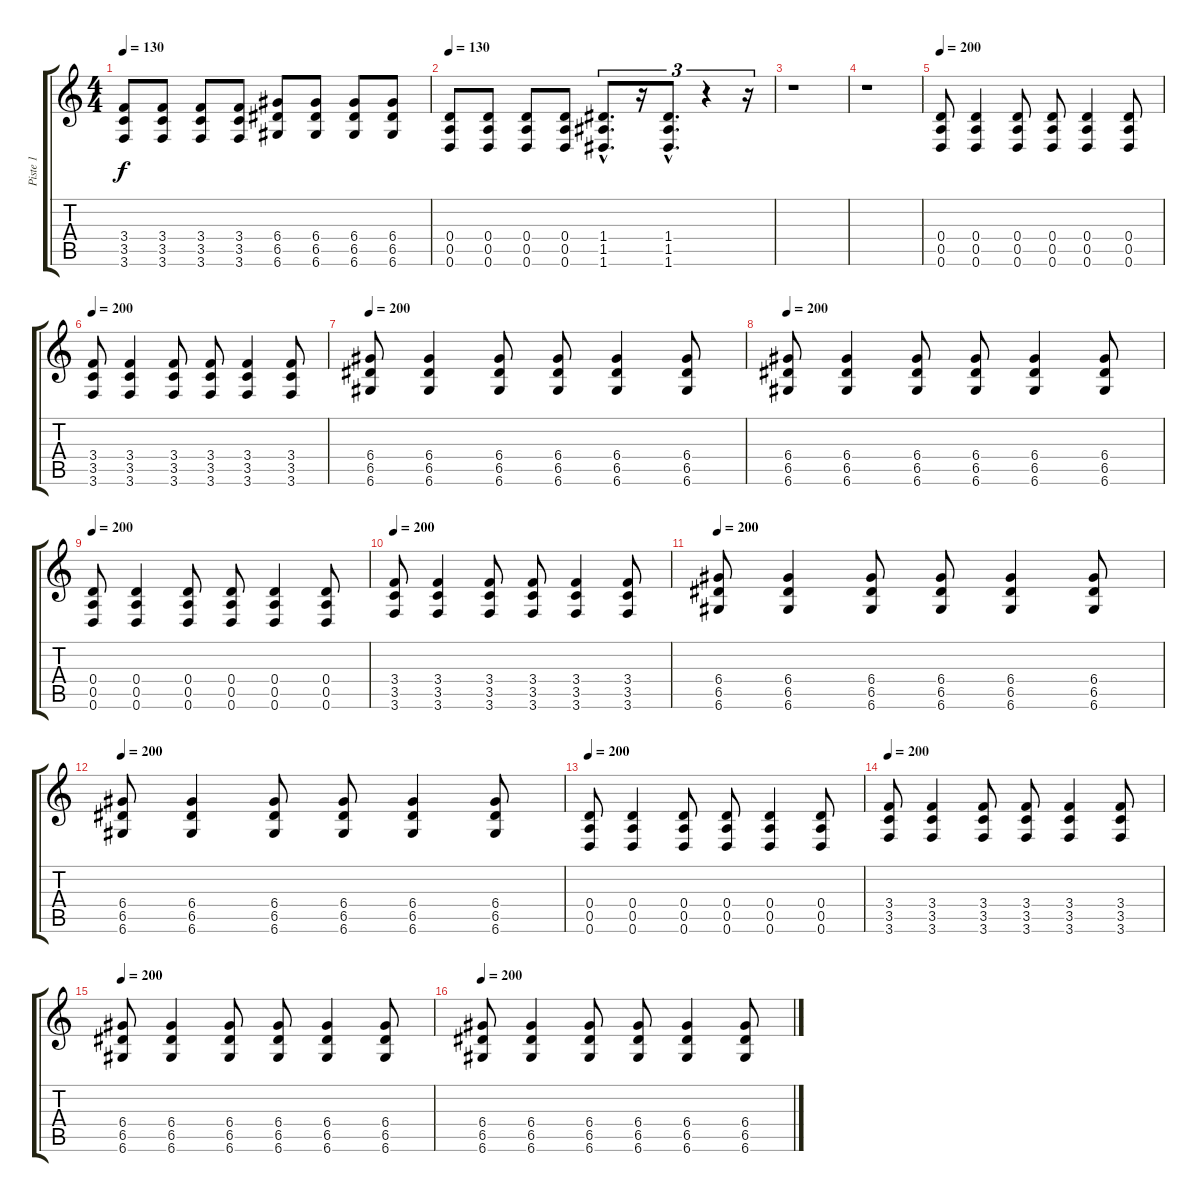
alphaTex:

\track ("Piste 1" "Piste 1") {instrument distortionguitar}
\staff {score tabs}
\tuning (E4 B3 G3 D3 A2 D2) {hide}
\ts (4 4)
\tempo 130
\clef g2
\ks c
(3.4 3.5 3.6).8{dy f} (3.4 3.5 3.6).8 (3.4 3.5 3.6).8 (3.4 3.5 3.6).8 (6.4 6.5 6.6).8 (6.4 6.5 6.6).8 (6.4 6.5 6.6).8 (6.4 6.5 6.6).8 |
\tempo 130
(0.4 0.5 0.6).8 (0.4 0.5 0.6).8 (0.4 0.5 0.6).8 (0.4 0.5 0.6).8 (1.4{hac} 1.5{hac} 1.6{hac}).8{d tu (3 2)} r.16{tu (3 2)} (1.4{hac} 1.5{hac} 1.6{hac}).8{d tu (3 2)} r.4{tu (3 2)} r.16{tu (3 2)} |
r.1 |
r.1 |
\tempo 200
(0.4 0.5 0.6).8 (0.4 0.5 0.6).4 (0.4 0.5 0.6).8 (0.4 0.5 0.6).8 (0.4 0.5 0.6).4 (0.4 0.5 0.6).8 |
\tempo 200
(3.4 3.5 3.6).8 (3.4 3.5 3.6).4 (3.4 3.5 3.6).8 (3.4 3.5 3.6).8 (3.4 3.5 3.6).4 (3.4 3.5 3.6).8 |
\tempo 200
(6.4 6.5 6.6).8 (6.4 6.5 6.6).4 (6.4 6.5 6.6).8 (6.4 6.5 6.6).8 (6.4 6.5 6.6).4 (6.4 6.5 6.6).8 |
\tempo 200
(6.4 6.5 6.6).8 (6.4 6.5 6.6).4 (6.4 6.5 6.6).8 (6.4 6.5 6.6).8 (6.4 6.5 6.6).4 (6.4 6.5 6.6).8 |
\tempo 200
(0.4 0.5 0.6).8 (0.4 0.5 0.6).4 (0.4 0.5 0.6).8 (0.4 0.5 0.6).8 (0.4 0.5 0.6).4 (0.4 0.5 0.6).8 |
\tempo 200
(3.4 3.5 3.6).8 (3.4 3.5 3.6).4 (3.4 3.5 3.6).8 (3.4 3.5 3.6).8 (3.4 3.5 3.6).4 (3.4 3.5 3.6).8 |
\tempo 200
(6.4 6.5 6.6).8 (6.4 6.5 6.6).4 (6.4 6.5 6.6).8 (6.4 6.5 6.6).8 (6.4 6.5 6.6).4 (6.4 6.5 6.6).8 |
\tempo 200
(6.4 6.5 6.6).8 (6.4 6.5 6.6).4 (6.4 6.5 6.6).8 (6.4 6.5 6.6).8 (6.4 6.5 6.6).4 (6.4 6.5 6.6).8 |
\tempo 200
(0.4 0.5 0.6).8 (0.4 0.5 0.6).4 (0.4 0.5 0.6).8 (0.4 0.5 0.6).8 (0.4 0.5 0.6).4 (0.4 0.5 0.6).8 |
\tempo 200
(3.4 3.5 3.6).8 (3.4 3.5 3.6).4 (3.4 3.5 3.6).8 (3.4 3.5 3.6).8 (3.4 3.5 3.6).4 (3.4 3.5 3.6).8 |
\tempo 200
(6.4 6.5 6.6).8 (6.4 6.5 6.6).4 (6.4 6.5 6.6).8 (6.4 6.5 6.6).8 (6.4 6.5 6.6).4 (6.4 6.5 6.6).8 |
\tempo 200
(6.4 6.5 6.6).8 (6.4 6.5 6.6).4 (6.4 6.5 6.6).8 (6.4 6.5 6.6).8 (6.4 6.5 6.6).4 (6.4 6.5 6.6).8
